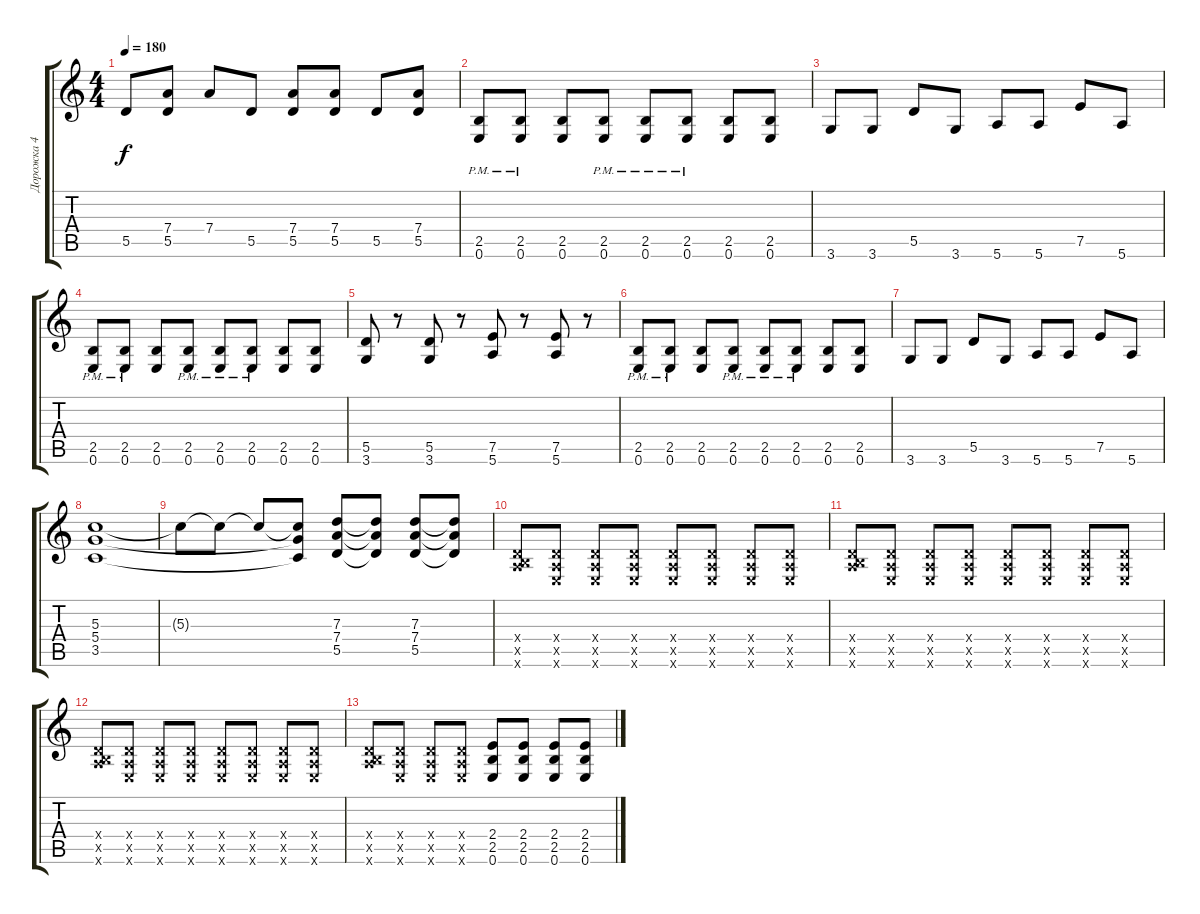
\track ("Дорожка 4" "Дорожка 4") {instrument overdrivenguitar}
\staff {score tabs}
\tuning (E4 B3 G3 D3 A2 E2) {hide}
\ts (4 4)
\tempo 180
\clef g2
\ks c
5.5.8{dy f} (7.4 5.5).8 7.4.8 5.5.8 (7.4 5.5).8 (7.4 5.5).8 5.5.8 (7.4 5.5).8 |
(2.5{pm} 0.6{pm}).8 (2.5{pm} 0.6{pm}).8 (2.5 0.6).8 (2.5{pm} 0.6{pm}).8 (2.5{pm} 0.6{pm}).8 (2.5{pm} 0.6{pm}).8 (2.5 0.6).8 (2.5 0.6).8 |
3.6.8 3.6.8 5.5.8 3.6.8 5.6.8 5.6.8 7.5.8 5.6.8 |
(2.5{pm} 0.6{pm}).8 (2.5{pm} 0.6{pm}).8 (2.5 0.6).8 (2.5{pm} 0.6{pm}).8 (2.5{pm} 0.6{pm}).8 (2.5{pm} 0.6{pm}).8 (2.5 0.6).8 (2.5 0.6).8 |
(5.5 3.6).8 r.8 (5.5 3.6).8 r.8 (7.5 5.6).8 r.8 (7.5 5.6).8 r.8 |
(2.5{pm} 0.6{pm}).8 (2.5{pm} 0.6{pm}).8 (2.5 0.6).8 (2.5{pm} 0.6{pm}).8 (2.5{pm} 0.6{pm}).8 (2.5{pm} 0.6{pm}).8 (2.5 0.6).8 (2.5 0.6).8 |
3.6.8 3.6.8 5.5.8 3.6.8 5.6.8 5.6.8 7.5.8 5.6.8 |
(5.3 5.4 3.5).1 |
5.3{t}.8 5.3{t}.8 5.3{t}.8 (5.3{t} 5.4{t} 3.5{t}).8 (7.3 7.4 5.5).8 (7.3{t} 7.4{t} 5.5{t}).8 (7.3 7.4 5.5).8 (7.3{t} 7.4{t} 5.5{t}).8 |
(0.4{x} 0.5{x} 7.6{x}).8 (0.4{x} 0.5{x} 0.6{x}).8 (0.4{x} 0.5{x} 0.6{x}).8 (0.4{x} 0.5{x} 0.6{x}).8 (0.4{x} 0.5{x} 0.6{x}).8 (0.4{x} 0.5{x} 0.6{x}).8 (0.4{x} 0.5{x} 0.6{x}).8 (0.4{x} 0.5{x} 0.6{x}).8 |
(0.4{x} 0.5{x} 7.6{x}).8 (0.4{x} 0.5{x} 0.6{x}).8 (0.4{x} 0.5{x} 0.6{x}).8 (0.4{x} 0.5{x} 0.6{x}).8 (0.4{x} 0.5{x} 0.6{x}).8 (0.4{x} 0.5{x} 0.6{x}).8 (0.4{x} 0.5{x} 0.6{x}).8 (0.4{x} 0.5{x} 0.6{x}).8 |
(0.4{x} 0.5{x} 7.6{x}).8 (0.4{x} 0.5{x} 0.6{x}).8 (0.4{x} 0.5{x} 0.6{x}).8 (0.4{x} 0.5{x} 0.6{x}).8 (0.4{x} 0.5{x} 0.6{x}).8 (0.4{x} 0.5{x} 0.6{x}).8 (0.4{x} 0.5{x} 0.6{x}).8 (0.4{x} 0.5{x} 0.6{x}).8 |
(0.4{x} 0.5{x} 7.6{x}).8 (0.4{x} 0.5{x} 0.6{x}).8 (0.4{x} 0.5{x} 0.6{x}).8 (0.4{x} 0.5{x} 0.6{x}).8 (2.4 2.5 0.6).8 (2.4 2.5 0.6).8 (2.4 2.5 0.6).8 (2.4 2.5 0.6).8
